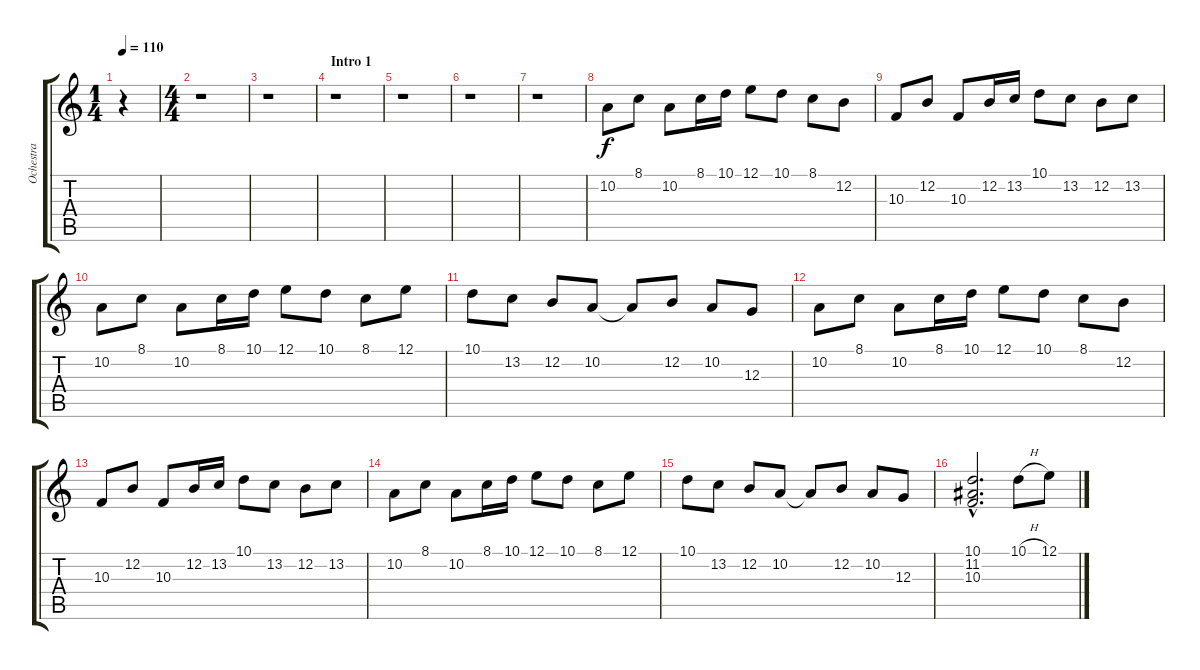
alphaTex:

\track ("Ochestra" "Ochestra") {instrument stringensemble1}
\staff {score tabs}
\tuning (E4 B3 G3 D3 A2 E2) {hide}
\ts (1 4)
\tempo 110
\clef g2
\ks c
r.4{dy f instrument stringensemble1} |
\ts (4 4)
r.1 |
r.1 |
\section ("" "Intro 1")
r.1 |
r.1 |
r.1 |
r.1 |
10.2.8 8.1.8 10.2.8 8.1.16 10.1.16 12.1.8 10.1.8 8.1.8 12.2.8 |
10.3.8 12.2.8 10.3.8 12.2.16 13.2.16 10.1.8 13.2.8 12.2.8 13.2.8 |
10.2.8 8.1.8 10.2.8 8.1.16 10.1.16 12.1.8 10.1.8 8.1.8 12.1.8 |
10.1.8 13.2.8 12.2.8 10.2.8 10.2{t}.8 12.2.8 10.2.8 12.3.8 |
10.2.8 8.1.8 10.2.8 8.1.16 10.1.16 12.1.8 10.1.8 8.1.8 12.2.8 |
10.3.8 12.2.8 10.3.8 12.2.16 13.2.16 10.1.8 13.2.8 12.2.8 13.2.8 |
10.2.8 8.1.8 10.2.8 8.1.16 10.1.16 12.1.8 10.1.8 8.1.8 12.1.8 |
10.1.8 13.2.8 12.2.8 10.2.8 10.2{t}.8 12.2.8 10.2.8 12.3.8 |
(10.1{hac} 11.2{hac} 10.3{hac}).2{d} 10.1{h}.8 12.1.8
